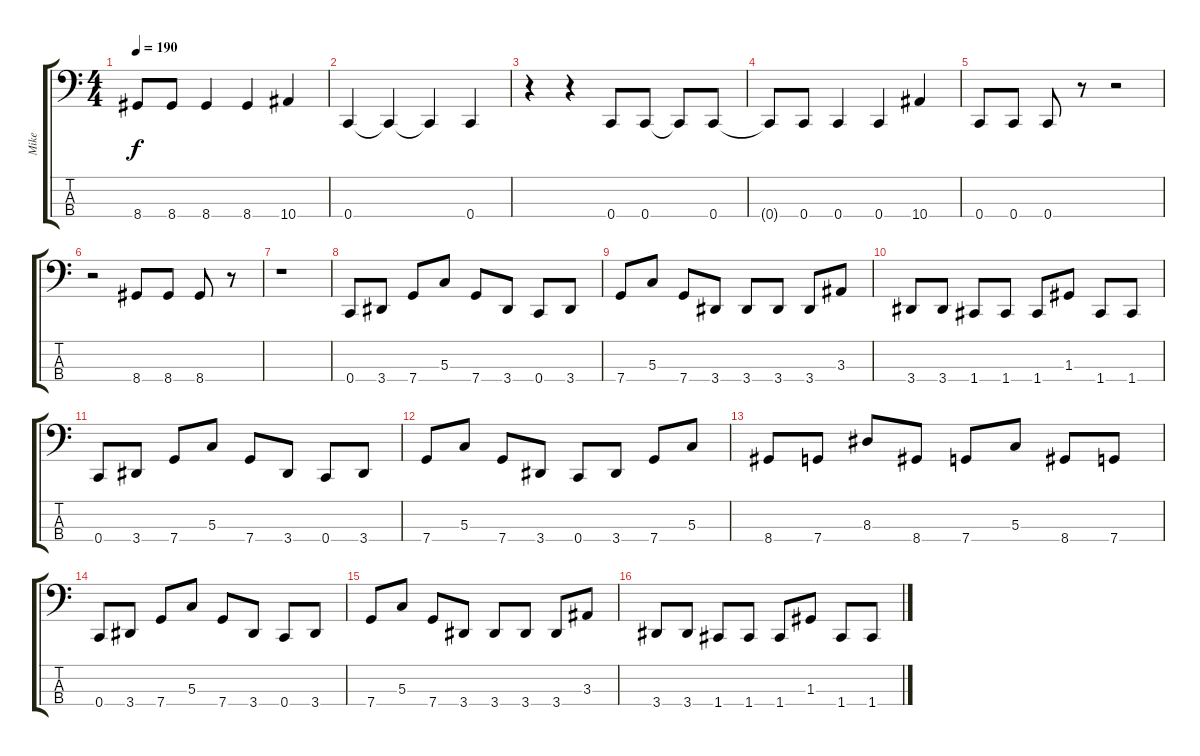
\track ("Mike" "Mike") {instrument electricbassfinger}
\staff {score tabs}
\tuning (F2 C2 G1 C1) {hide}
\ts (4 4)
\tempo 190
\clef f4
\ks c
8.4{t}.8{dy f} 8.4.8 8.4.4 8.4.4 10.4.4 |
0.4.4 0.4{t}.4 0.4{t}.4 0.4.4 |
r.4 r.4 0.4.8 0.4.8 0.4{t}.8 0.4.8 |
0.4{t}.8 0.4.8 0.4.4 0.4.4 10.4.4 |
0.4.8 0.4.8 0.4.8 r.8 r.2 |
r.2 8.4.8 8.4.8 8.4.8 r.8 |
r.1 |
0.4.8 3.4.8 7.4.8 5.3.8 7.4.8 3.4.8 0.4.8 3.4.8 |
7.4.8 5.3.8 7.4.8 3.4.8 3.4.8 3.4.8 3.4.8 3.3.8 |
3.4.8 3.4.8 1.4.8 1.4.8 1.4.8 1.3.8 1.4.8 1.4.8 |
0.4.8 3.4.8 7.4.8 5.3.8 7.4.8 3.4.8 0.4.8 3.4.8 |
7.4.8 5.3.8 7.4.8 3.4.8 0.4.8 3.4.8 7.4.8 5.3.8 |
8.4.8 7.4.8 8.3.8 8.4.8 7.4.8 5.3.8 8.4.8 7.4.8 |
0.4.8 3.4.8 7.4.8 5.3.8 7.4.8 3.4.8 0.4.8 3.4.8 |
7.4.8 5.3.8 7.4.8 3.4.8 3.4.8 3.4.8 3.4.8 3.3.8 |
3.4.8 3.4.8 1.4.8 1.4.8 1.4.8 1.3.8 1.4.8 1.4.8
